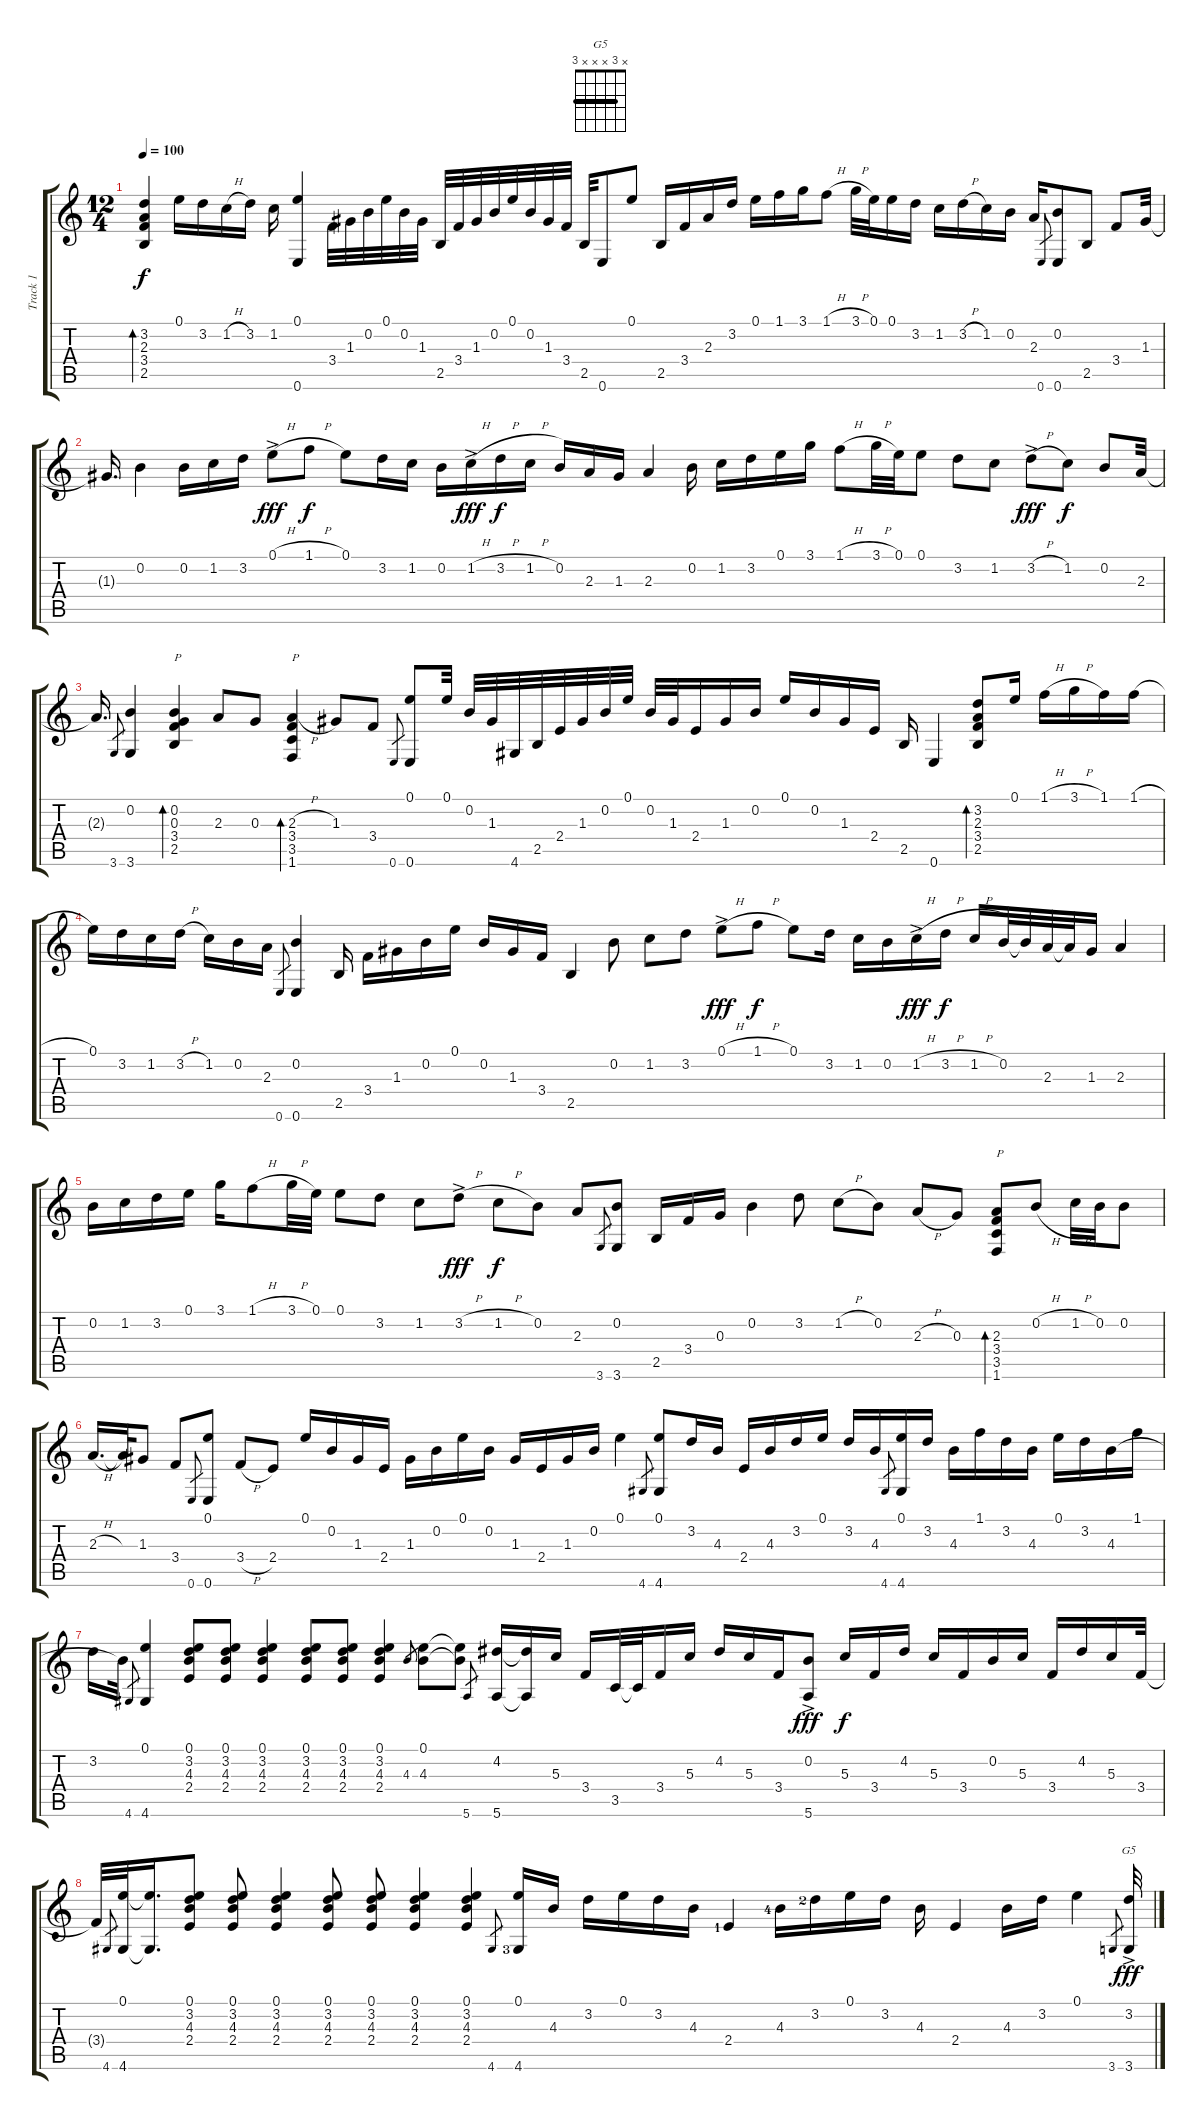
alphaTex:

\track ("Track 1" "Track 1") {instrument acousticguitarnylon}
\staff {score tabs}
\tuning (E4 B3 G3 D3 A2 E2) {hide}
\chord ("G5" x 3 x x x 3) {barre 3}
\ts (12 4)
\tempo 100
\clef g2
\ks c
(3.2 2.3 3.4 2.5).4{bd 60 dy f instrument acousticguitarnylon} 0.1.16 3.2.16 1.2{h}.16 3.2.16 1.2.16 (0.1 0.6).4 3.4.32 1.3.32 0.2.32 0.1.32 0.2.32 1.3.32 2.5.32 3.4.32 1.3.32 0.2.32 0.1.32 0.2.32 1.3.32 3.4.32 2.5.32 0.6.8 0.1.8 2.5.16 3.4.16 2.3.16 3.2.16 0.1.16 1.1.16 3.1.16 1.1{h}.8 3.1{h}.32 0.1.32 0.1.16 3.2.16 1.2.16 3.2{h}.16 1.2.16 0.2.16 2.3.16 0.6.8{gr} (0.2 0.6).8 2.5.8 3.4.8 1.3.32 |
1.3{t}.16{d} 0.2.4 0.2.16 1.2.16 3.2.16 0.1{h ac}.8{dy fff} 1.1{h}.8{dy f} 0.1.8 3.2.16 1.2.16 0.2.16 1.2{h ac}.16{dy fff} 3.2{h}.16{dy f} 1.2{h}.16 0.2.16 2.3.16 1.3.16 2.3.4 0.2.16 1.2.16 3.2.16 0.1.16 3.1.16 1.1{h}.8 3.1{h}.32 0.1.32 0.1.8 3.2.8 1.2.8 3.2{h ac}.8{dy fff} 1.2.8{dy f} 0.2.8 2.3.32 |
2.3{t}.16{d} 3.6.8{gr} (0.2 3.6).4 (0.2 0.3 3.4 2.5).4{bd 60 txt "P"} 2.3.8 0.3.8 (2.3{h} 3.4 3.5 1.6).4{bd 60 txt "P"} 1.3.8 3.4.8 0.6.8{gr} (0.1 0.6).8 0.1.32 0.2.32 1.3.32 4.6.32 2.5.32 2.4.32 1.3.32 0.2.32 0.1.32 0.2.32 1.3.32 2.4.16 1.3.16 0.2.16 0.1.16 0.2.16 1.3.16 2.4.16 2.5.16 0.6.4 (3.2 2.3 3.4 2.5).8{bd 60} 0.1.16 1.1{h}.16 3.1{h}.16 1.1.16 1.1{h}.16 |
0.1.16 3.2.16 1.2.16 3.2{h}.16 1.2.16 0.2.16 2.3.16 0.6.8{gr} (0.2 0.6).4 2.5.16 3.4.16 1.3.16 0.2.16 0.1.16 0.2.16 1.3.16 3.4.16 2.5.4 0.2.8 1.2.8 3.2.8 0.1{h ac}.8{dy fff} 1.1{h}.8{dy f} 0.1.8 3.2.16 1.2.16 0.2.16 1.2{h ac}.16{dy fff} 3.2{h}.16{dy f} 1.2{h}.16 0.2.32 0.2{t}.32 2.3.32 2.3{t}.32 1.3.16 2.3.4 |
0.2.16 1.2.16 3.2.16 0.1.16 3.1.16 1.1{h}.8 3.1{h}.32 0.1.32 0.1.8 3.2.8 1.2.8 3.2{h ac}.8{dy fff} 1.2{h}.8{dy f} 0.2.8 2.3.8 3.6.8{gr} (0.2 3.6).8 2.5.16 3.4.16 0.3.16 0.2.4 3.2.8 1.2{h}.8 0.2.8 2.3{h}.8 0.3.8 (2.3 3.4 3.5 1.6).8{bd 60 txt "P"} 0.2{h}.8 1.2{h}.32 0.2.32 0.2.8 |
2.3{h}.16{d} 2.3{t}.32 1.3.8 3.4.8 0.6.8{gr} (0.1 0.6).8 3.4{h}.8 2.4.8 0.1.16 0.2.16 1.3.16 2.4.16 1.3.16 0.2.16 0.1.16 0.2.16 1.3.16 2.4.16 1.3.16 0.2.16 0.1.4 4.6.8{gr} (0.1 4.6).8 3.2.16 4.3.16 2.4.16 4.3.16 3.2.16 0.1.16 3.2.16 4.3.16 4.6.8{gr} (0.1 4.6).16 3.2.16 4.3.16 1.1.16 3.2.16 4.3.16 0.1.16 3.2.16 4.3.16 1.1.16 |
3.2.16 4.3{t}.32 4.6.8{gr} (0.1 4.6).4 (0.1 3.2 4.3 2.4).8 (0.1 3.2 4.3 2.4).8 (0.1 3.2 4.3 2.4).4 (0.1 3.2 4.3 2.4).8 (0.1 3.2 4.3 2.4).8 (0.1 3.2 4.3 2.4).4 4.3.8{gr} (0.1 4.3).8 (0.1{t} 4.3{t}).8 5.6.8{gr} (4.2 5.6).16 (4.2{t} 5.6{t}).16 5.3.16 3.4.16 3.5.32 3.5{t}.32 3.4.16 5.3.16 4.2.16 5.3.16 3.4.16 (0.2{ac} 5.6).8{dy fff} 5.3.16{dy f} 3.4.16 4.2.16 5.3.16 3.4.16 0.2.16 5.3.16 3.4.16 4.2.16 5.3.16 3.4.32 |
3.4{t}.32 4.6.8{gr} (0.1 4.6).32 (0.1{t} 4.6{t}).16{d} (0.1 3.2 4.3 2.4).8 (0.1 3.2 4.3 2.4).8 (0.1 3.2 4.3 2.4).4 (0.1 3.2 4.3 2.4).8 (0.1 3.2 4.3 2.4).8 (0.1 3.2 4.3 2.4).4 (0.1 3.2 4.3 2.4).4 4.6.8{gr} (0.1 4.6{lf 4}).16 4.3.16 3.2.16 0.1.16 3.2.16 4.3.16 2.4{lf 2}.4 4.3{lf 5}.16 3.2{lf 3}.16 0.1.16 3.2.16 4.3.16 2.4.4 4.3.16 3.2.16 0.1.4 3.6.8{gr} (3.2{ac} 3.6).32{ch "G5" dy fff}
